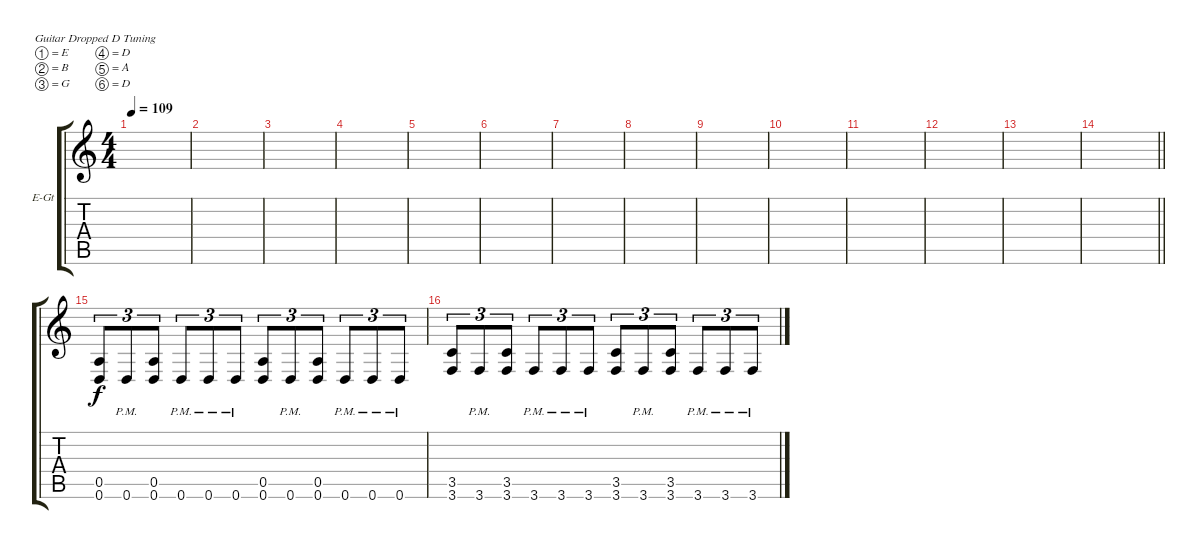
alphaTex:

\bracketExtendMode groupsimilarinstruments
\firstSystemTrackNameOrientation horizontal
\otherSystemsTrackNameOrientation horizontal
\track ("Distortion-guitar (Paul)" "E-Gt") {instrument distortionguitar}
\staff {score tabs}
\tuning (E4 B3 G3 D3 A2 D2)
\ts (4 4)
\tempo 109
\clef g2
\ks c
|
|
|
|
|
|
|
|
|
|
|
|
|
\barLineRight lightlight
|
(0.5 0.6).8{tu (3 2)} 0.6{pm}.8{tu (3 2)} (0.5 0.6).8{tu (3 2)} 0.6{pm}.8{tu (3 2)} 0.6{pm}.8{tu (3 2)} 0.6{pm}.8{tu (3 2)} (0.5 0.6).8{tu (3 2)} 0.6{pm}.8{tu (3 2)} (0.5 0.6).8{tu (3 2)} 0.6{pm}.8{tu (3 2)} 0.6{pm}.8{tu (3 2)} 0.6{pm}.8{tu (3 2)} |
(3.5 3.6).8{tu (3 2)} 3.6{pm}.8{tu (3 2)} (3.5 3.6).8{tu (3 2)} 3.6{pm}.8{tu (3 2)} 3.6{pm}.8{tu (3 2)} 3.6{pm}.8{tu (3 2)} (3.5 3.6).8{tu (3 2)} 3.6{pm}.8{tu (3 2)} (3.5 3.6).8{tu (3 2)} 3.6{pm}.8{tu (3 2)} 3.6{pm}.8{tu (3 2)} 3.6{pm}.8{tu (3 2)}
